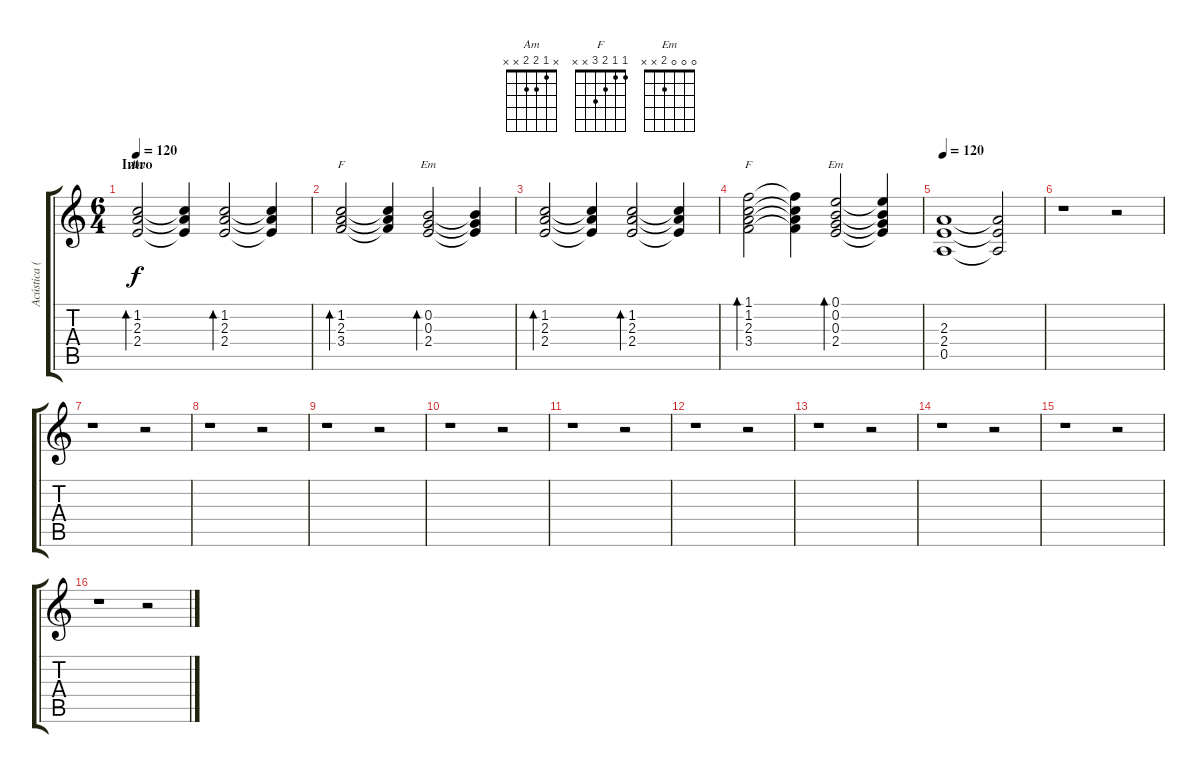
\track ("Acústica (Acompañamiento)" "Acústica (") {instrument acousticguitarsteel}
\staff {score tabs}
\tuning (E4 B3 G3 D3 A2 E2) {hide}
\chord ("Am" x 1 2 2 x x)
\chord ("F" x 1 2 3 x x)
\chord ("Em" x 0 0 2 x x)
\chord ("F" 1 1 2 3 x x)
\chord ("Em" 0 0 0 2 x x)
\ts (6 4)
\section ("" "Intro")
\tempo 120
\tempo 100
\tempo 120
\clef g2
\ks c
(1.2 2.3 2.4).2{bd 480 ch "Am" dy f instrument acousticguitarsteel} (1.2{t} 2.3{t} 2.4{t}).4 (1.2 2.3 2.4).2{bd 480} (1.2{t} 2.3{t} 2.4{t}).4 |
(1.2 2.3 3.4).2{bd 480 ch "F"} (1.2{t} 2.3{t} 3.4{t}).4 (0.2 0.3 2.4).2{bd 480 ch "Em"} (0.2{t} 0.3{t} 2.4{t}).4 |
(1.2 2.3 2.4).2{bd 480} (1.2{t} 2.3{t} 2.4{t}).4 (1.2 2.3 2.4).2{bd 480} (1.2{t} 2.3{t} 2.4{t}).4 |
(1.1 1.2 2.3 3.4).2{bd 480 ch "F"} (1.1{t} 1.2{t} 2.3{t} 3.4{t}).4 (0.1 0.2 0.3 2.4).2{bd 480 ch "Em"} (0.1{t} 0.2{t} 0.3{t} 2.4{t}).4 |
\tempo 120
(2.3 2.4 0.5).1 (2.3{t} 2.4{t} 0.5{t}).2 |
r.1 r.2 |
r.1 r.2 |
r.1 r.2 |
r.1 r.2 |
r.1 r.2 |
r.1 r.2 |
r.1 r.2 |
r.1 r.2 |
r.1 r.2 |
r.1 r.2 |
r.1 r.2
